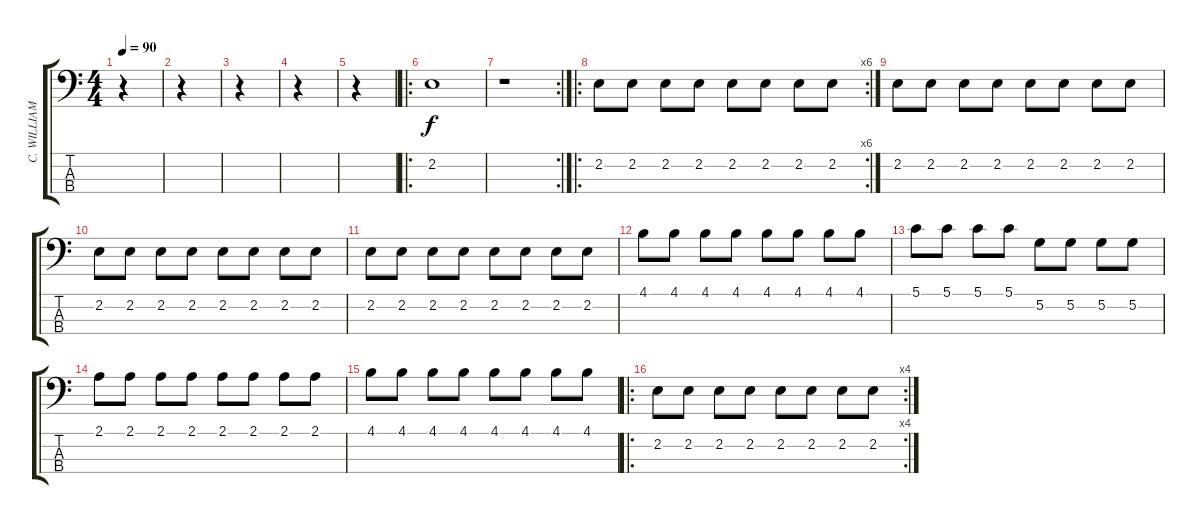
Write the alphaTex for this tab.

\track ("C. WILLIAMS (bass)" "C. WILLIAM") {instrument fretlessbass}
\staff {score tabs}
\tuning (G2 D2 A1 E1) {hide}
\ts (4 4)
\tempo 90
\clef f4
\ks c
r.4{dy f instrument fretlessbass} |
r.4 |
r.4 |
r.4 |
r.4 |
\ro
2.2.1 |
\rc 2
r.1 |
\ro
\rc 6
2.2.8 2.2.8 2.2.8 2.2.8 2.2.8 2.2.8 2.2.8 2.2.8 |
2.2.8 2.2.8 2.2.8 2.2.8 2.2.8 2.2.8 2.2.8 2.2.8 |
2.2.8 2.2.8 2.2.8 2.2.8 2.2.8 2.2.8 2.2.8 2.2.8 |
2.2.8 2.2.8 2.2.8 2.2.8 2.2.8 2.2.8 2.2.8 2.2.8 |
4.1.8 4.1.8 4.1.8 4.1.8 4.1.8 4.1.8 4.1.8 4.1.8 |
5.1.8 5.1.8 5.1.8 5.1.8 5.2.8 5.2.8 5.2.8 5.2.8 |
2.1.8 2.1.8 2.1.8 2.1.8 2.1.8 2.1.8 2.1.8 2.1.8 |
4.1.8 4.1.8 4.1.8 4.1.8 4.1.8 4.1.8 4.1.8 4.1.8 |
\ro
\rc 4
2.2.8 2.2.8 2.2.8 2.2.8 2.2.8 2.2.8 2.2.8 2.2.8
